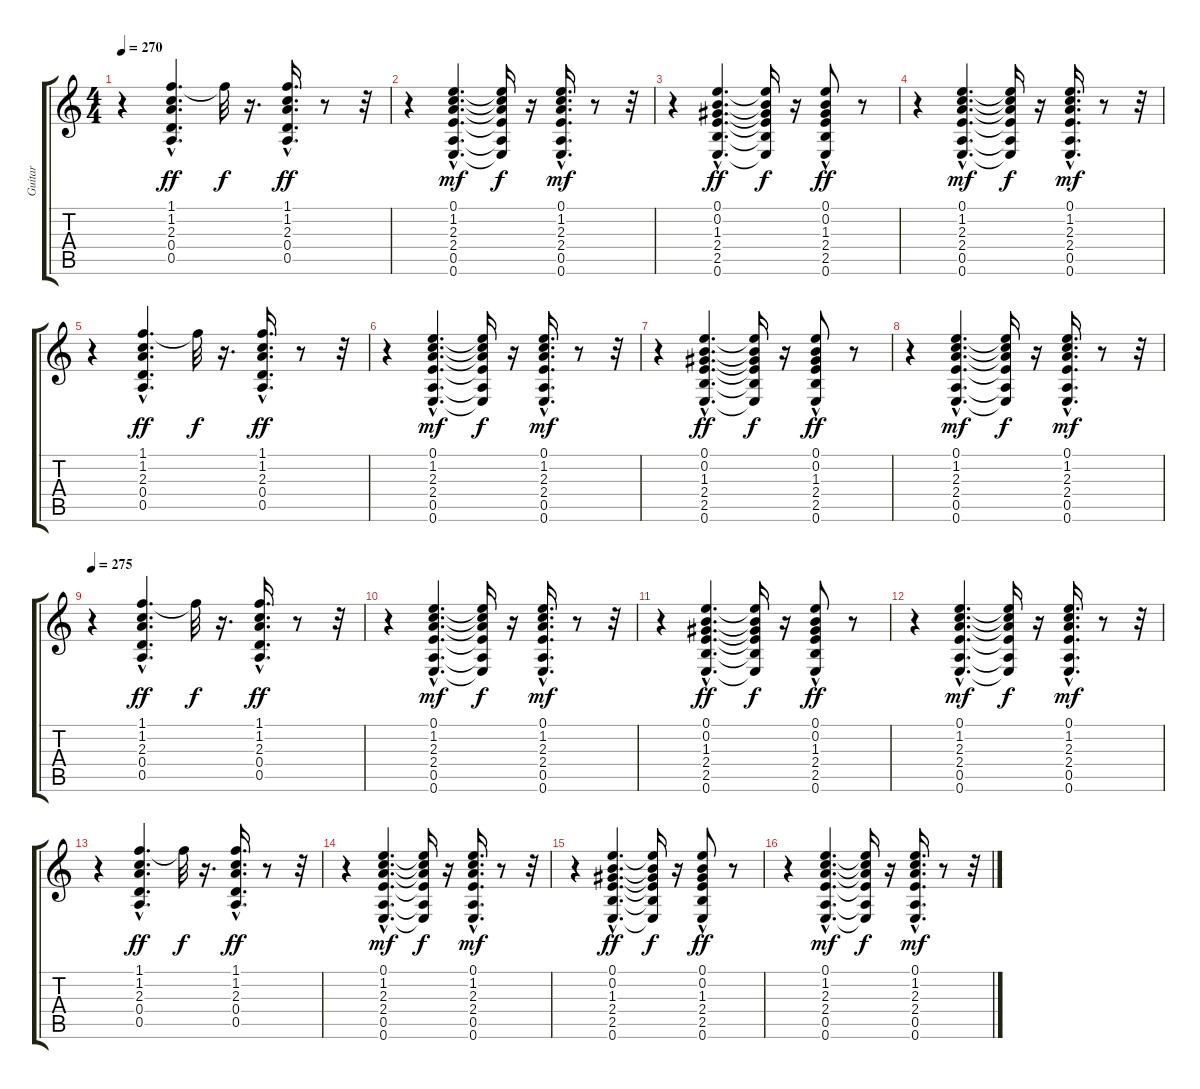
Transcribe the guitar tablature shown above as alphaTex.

\track ("Guitar" "Guitar") {instrument acousticguitarnylon}
\staff {score tabs}
\tuning (E4 B3 G3 D3 A2 E2) {hide}
\ts (4 4)
\tempo 270
\clef g2
\ks c
r.4{dy f} (1.1{hac} 1.2{hac} 2.3{hac} 0.4{hac} 0.5{hac}).4{d dy ff} 1.1{t}.32{dy f} r.16{d} (1.1 1.2 2.3 0.4{hac} 0.5{hac}).16{d dy ff} r.8 r.32 |
r.4 (0.1{hac} 1.2{hac} 2.3{hac} 2.4{hac} 0.5{hac} 0.6{hac}).4{d dy mf} (0.1{t} 1.2{t} 2.3{t} 2.4{t} 0.5{t} 0.6{t}).16{dy f} r.16 (0.1{hac} 1.2 2.3 2.4{hac} 0.5{hac} 0.6{hac}).16{d dy mf} r.8 r.32 |
r.4 (0.1{hac} 0.2{hac} 1.3{hac} 2.4{hac} 2.5{hac} 0.6{hac}).4{d dy ff} (0.1{t} 0.2{t} 1.3{t} 2.4{t} 2.5{t} 0.6{t}).16{dy f} r.16 (0.1{hac} 0.2 1.3 2.4{hac} 2.5 0.6{hac}).8{dy ff} r.8 |
r.4 (0.1{hac} 1.2{hac} 2.3{hac} 2.4{hac} 0.5{hac} 0.6{hac}).4{d dy mf} (0.1{t} 1.2{t} 2.3{t} 2.4{t} 0.5{t} 0.6{t}).16{dy f} r.16 (0.1{hac} 1.2 2.3 2.4{hac} 0.5{hac} 0.6{hac}).16{d dy mf} r.8 r.32 |
r.4 (1.1{hac} 1.2{hac} 2.3{hac} 0.4{hac} 0.5{hac}).4{d dy ff} 1.1{t}.32{dy f} r.16{d} (1.1 1.2 2.3 0.4{hac} 0.5{hac}).16{d dy ff} r.8 r.32 |
r.4 (0.1{hac} 1.2{hac} 2.3{hac} 2.4{hac} 0.5{hac} 0.6{hac}).4{d dy mf} (0.1{t} 1.2{t} 2.3{t} 2.4{t} 0.5{t} 0.6{t}).16{dy f} r.16 (0.1{hac} 1.2 2.3 2.4{hac} 0.5{hac} 0.6{hac}).16{d dy mf} r.8 r.32 |
r.4 (0.1{hac} 0.2{hac} 1.3{hac} 2.4{hac} 2.5{hac} 0.6{hac}).4{d dy ff} (0.1{t} 0.2{t} 1.3{t} 2.4{t} 2.5{t} 0.6{t}).16{dy f} r.16 (0.1{hac} 0.2 1.3 2.4{hac} 2.5 0.6{hac}).8{dy ff} r.8 |
r.4 (0.1{hac} 1.2{hac} 2.3{hac} 2.4{hac} 0.5{hac} 0.6{hac}).4{d dy mf} (0.1{t} 1.2{t} 2.3{t} 2.4{t} 0.5{t} 0.6{t}).16{dy f} r.16 (0.1{hac} 1.2 2.3 2.4{hac} 0.5{hac} 0.6{hac}).16{d dy mf} r.8 r.32 |
\tempo 275
r.4 (1.1{hac} 1.2{hac} 2.3{hac} 0.4{hac} 0.5{hac}).4{d dy ff} 1.1{t}.32{dy f} r.16{d} (1.1 1.2 2.3 0.4{hac} 0.5{hac}).16{d dy ff} r.8 r.32 |
r.4 (0.1{hac} 1.2{hac} 2.3{hac} 2.4{hac} 0.5{hac} 0.6{hac}).4{d dy mf} (0.1{t} 1.2{t} 2.3{t} 2.4{t} 0.5{t} 0.6{t}).16{dy f} r.16 (0.1{hac} 1.2 2.3 2.4{hac} 0.5{hac} 0.6{hac}).16{d dy mf} r.8 r.32 |
r.4 (0.1{hac} 0.2{hac} 1.3{hac} 2.4{hac} 2.5{hac} 0.6{hac}).4{d dy ff} (0.1{t} 0.2{t} 1.3{t} 2.4{t} 2.5{t} 0.6{t}).16{dy f} r.16 (0.1{hac} 0.2 1.3 2.4{hac} 2.5 0.6{hac}).8{dy ff} r.8 |
r.4 (0.1{hac} 1.2{hac} 2.3{hac} 2.4{hac} 0.5{hac} 0.6{hac}).4{d dy mf} (0.1{t} 1.2{t} 2.3{t} 2.4{t} 0.5{t} 0.6{t}).16{dy f} r.16 (0.1{hac} 1.2 2.3 2.4{hac} 0.5{hac} 0.6{hac}).16{d dy mf} r.8 r.32 |
r.4 (1.1{hac} 1.2{hac} 2.3{hac} 0.4{hac} 0.5{hac}).4{d dy ff} 1.1{t}.32{dy f} r.16{d} (1.1 1.2 2.3 0.4{hac} 0.5{hac}).16{d dy ff} r.8 r.32 |
r.4 (0.1{hac} 1.2{hac} 2.3{hac} 2.4{hac} 0.5{hac} 0.6{hac}).4{d dy mf} (0.1{t} 1.2{t} 2.3{t} 2.4{t} 0.5{t} 0.6{t}).16{dy f} r.16 (0.1{hac} 1.2 2.3 2.4{hac} 0.5{hac} 0.6{hac}).16{d dy mf} r.8 r.32 |
r.4 (0.1{hac} 0.2{hac} 1.3{hac} 2.4{hac} 2.5{hac} 0.6{hac}).4{d dy ff} (0.1{t} 0.2{t} 1.3{t} 2.4{t} 2.5{t} 0.6{t}).16{dy f} r.16 (0.1{hac} 0.2 1.3 2.4{hac} 2.5 0.6{hac}).8{dy ff} r.8 |
r.4 (0.1{hac} 1.2{hac} 2.3{hac} 2.4{hac} 0.5{hac} 0.6{hac}).4{d dy mf} (0.1{t} 1.2{t} 2.3{t} 2.4{t} 0.5{t} 0.6{t}).16{dy f} r.16 (0.1{hac} 1.2 2.3 2.4{hac} 0.5{hac} 0.6{hac}).16{d dy mf} r.8 r.32
